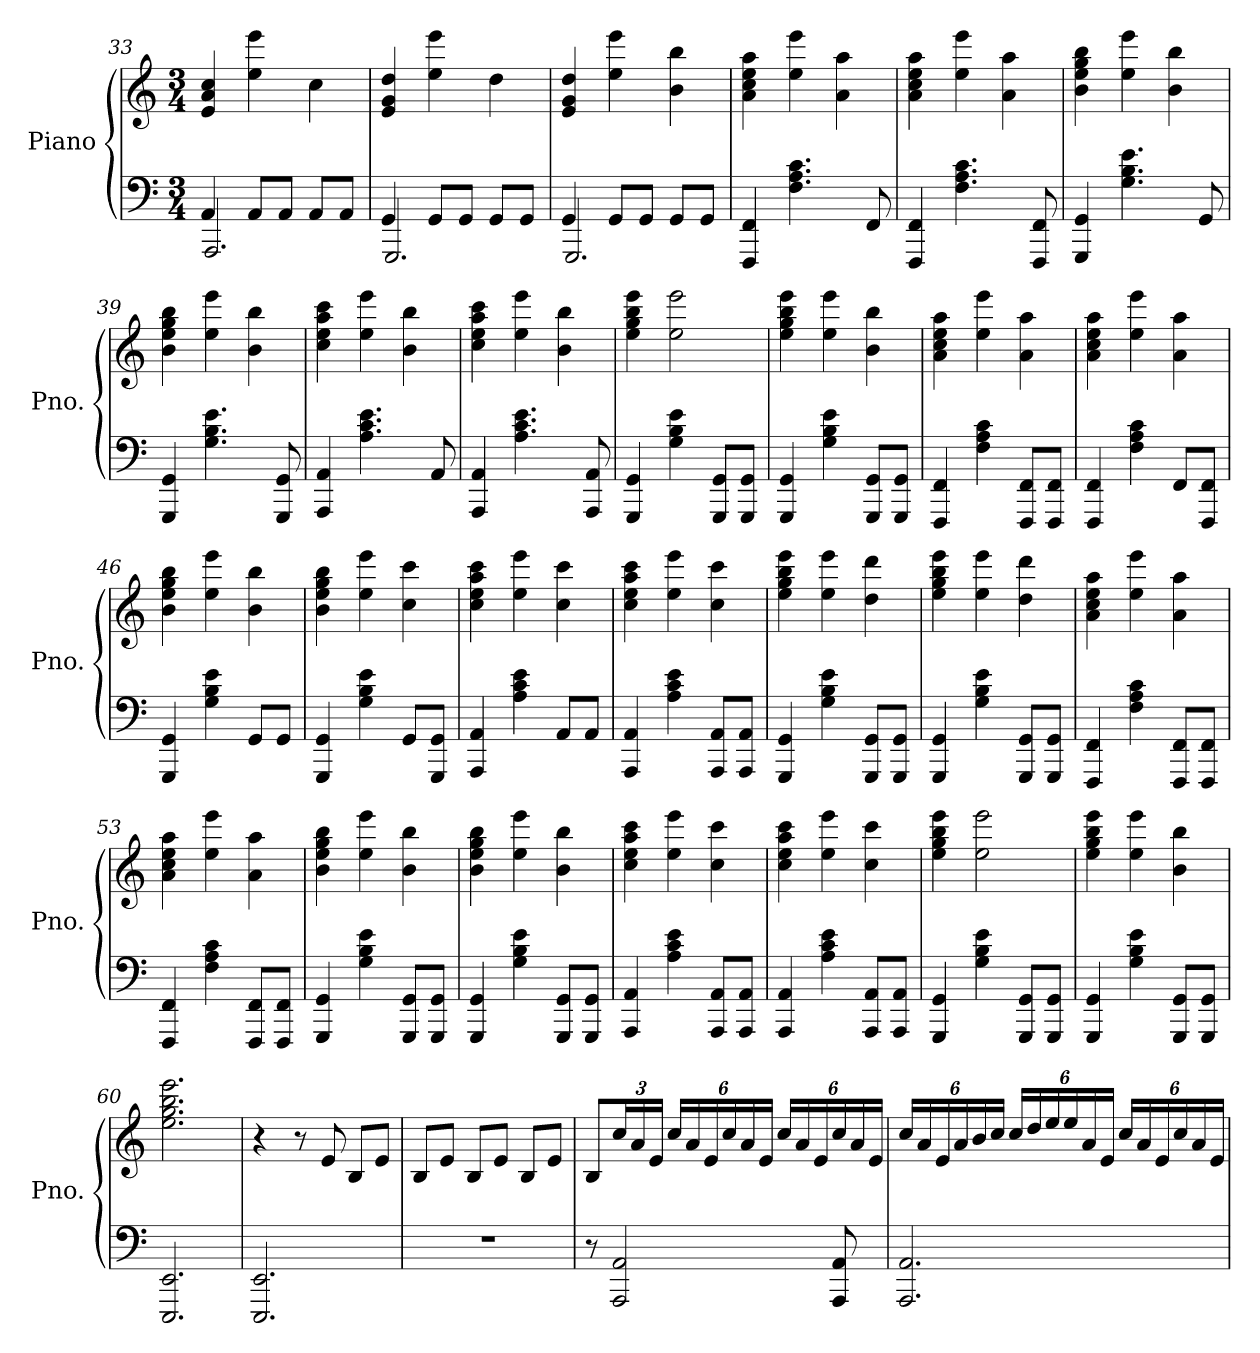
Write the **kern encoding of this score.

**kern	**kern
*part1	*part1
*staff2	*staff1
*I"Piano	*
*I'Pno.	*
*clefF4	*clefG2
*k[]	*k[]
*M3/4	*M3/4
=33	=33
*^	*
4AA/	2.AAA/	4e/ 4a/ 4cc/
8AA/L	.	4ee\ 4eee\
8AA/J	.	.
8AA/L	.	4cc\
8AA/J	.	.
=34	=34	=34
4GG/	2.GGG/	4e/ 4g/ 4dd/
8GG/L	.	4ee\ 4eee\
8GG/J	.	.
8GG/L	.	4dd\
8GG/J	.	.
=35	=35	=35
4GG/	2.GGG/	4e/ 4g/ 4dd/
8GG/L	.	4ee\ 4eee\
8GG/J	.	.
8GG/L	.	4b\ 4bb\
8GG/J	.	.
*v	*v	*
=36	=36
4FFF/ 4FF/	4a\ 4cc\ 4ee\ 4aa\
4.F\ 4.A\ 4.c\	4ee\ 4eee\
.	4a\ 4aa\
8FF/	.
=37	=37
4FFF/ 4FF/	4a\ 4cc\ 4ee\ 4aa\
4.F\ 4.A\ 4.c\	4ee\ 4eee\
.	4a\ 4aa\
8FFF/ 8FF/	.
=38	=38
4GGG/ 4GG/	4b\ 4ee\ 4gg\ 4bb\
4.G\ 4.B\ 4.e\	4ee\ 4eee\
.	4b\ 4bb\
8GG/	.
!!LO:LB:g=z
=39	=39
4GGG/ 4GG/	4b\ 4ee\ 4gg\ 4bb\
4.G\ 4.B\ 4.e\	4ee\ 4eee\
.	4b\ 4bb\
8GGG/ 8GG/	.
=40	=40
4AAA/ 4AA/	4cc\ 4ee\ 4aa\ 4ccc\
4.A\ 4.c\ 4.e\	4ee\ 4eee\
.	4b\ 4bb\
8AA/	.
=41	=41
4AAA/ 4AA/	4cc\ 4ee\ 4aa\ 4ccc\
4.A\ 4.c\ 4.e\	4ee\ 4eee\
.	4b\ 4bb\
8AAA/ 8AA/	.
=42	=42
4GGG/ 4GG/	4ee\ 4gg\ 4bb\ 4eee\
4G\ 4B\ 4e\	2ee\ 2eee\
8GGG/ 8GG/L	.
8GGG/ 8GG/J	.
=43	=43
4GGG/ 4GG/	4ee\ 4gg\ 4bb\ 4eee\
4G\ 4B\ 4e\	4ee\ 4eee\
8GGG/ 8GG/L	4b\ 4bb\
8GGG/ 8GG/J	.
=44	=44
4FFF/ 4FF/	4a\ 4cc\ 4ee\ 4aa\
4F\ 4A\ 4c\	4ee\ 4eee\
8FFF/ 8FF/L	4a\ 4aa\
8FFF/ 8FF/J	.
=45	=45
4FFF/ 4FF/	4a\ 4cc\ 4ee\ 4aa\
4F\ 4A\ 4c\	4ee\ 4eee\
8FF/L	4a\ 4aa\
8FFF/ 8FF/J	.
!!LO:LB:g=z
=46	=46
4GGG/ 4GG/	4b\ 4ee\ 4gg\ 4bb\
4G\ 4B\ 4e\	4ee\ 4eee\
8GG/L	4b\ 4bb\
8GG/J	.
=47	=47
4GGG/ 4GG/	4b\ 4ee\ 4gg\ 4bb\
4G\ 4B\ 4e\	4ee\ 4eee\
8GG/L	4cc\ 4ccc\
8GGG/ 8GG/J	.
=48	=48
4AAA/ 4AA/	4cc\ 4ee\ 4aa\ 4ccc\
4A\ 4c\ 4e\	4ee\ 4eee\
8AA/L	4cc\ 4ccc\
8AA/J	.
=49	=49
4AAA/ 4AA/	4cc\ 4ee\ 4aa\ 4ccc\
4A\ 4c\ 4e\	4ee\ 4eee\
8AAA/ 8AA/L	4cc\ 4ccc\
8AAA/ 8AA/J	.
=50	=50
4GGG/ 4GG/	4ee\ 4gg\ 4bb\ 4eee\
4G\ 4B\ 4e\	4ee\ 4eee\
8GGG/ 8GG/L	4dd\ 4ddd\
8GGG/ 8GG/J	.
=51	=51
4GGG/ 4GG/	4ee\ 4gg\ 4bb\ 4eee\
4G\ 4B\ 4e\	4ee\ 4eee\
8GGG/ 8GG/L	4dd\ 4ddd\
8GGG/ 8GG/J	.
=52	=52
4FFF/ 4FF/	4a\ 4cc\ 4ee\ 4aa\
4F\ 4A\ 4c\	4ee\ 4eee\
8FFF/ 8FF/L	4a\ 4aa\
8FFF/ 8FF/J	.
!!LO:LB:g=z
=53	=53
4FFF/ 4FF/	4a\ 4cc\ 4ee\ 4aa\
4F\ 4A\ 4c\	4ee\ 4eee\
8FFF/ 8FF/L	4a\ 4aa\
8FFF/ 8FF/J	.
=54	=54
4GGG/ 4GG/	4b\ 4ee\ 4gg\ 4bb\
4G\ 4B\ 4e\	4ee\ 4eee\
8GGG/ 8GG/L	4b\ 4bb\
8GGG/ 8GG/J	.
=55	=55
4GGG/ 4GG/	4b\ 4ee\ 4gg\ 4bb\
4G\ 4B\ 4e\	4ee\ 4eee\
8GGG/ 8GG/L	4b\ 4bb\
8GGG/ 8GG/J	.
=56	=56
4AAA/ 4AA/	4cc\ 4ee\ 4aa\ 4ccc\
4A\ 4c\ 4e\	4ee\ 4eee\
8AAA/ 8AA/L	4cc\ 4ccc\
8AAA/ 8AA/J	.
=57	=57
4AAA/ 4AA/	4cc\ 4ee\ 4aa\ 4ccc\
4A\ 4c\ 4e\	4ee\ 4eee\
8AAA/ 8AA/L	4cc\ 4ccc\
8AAA/ 8AA/J	.
=58	=58
4GGG/ 4GG/	4ee\ 4gg\ 4bb\ 4eee\
4G\ 4B\ 4e\	2ee\ 2eee\
8GGG/ 8GG/L	.
8GGG/ 8GG/J	.
=59	=59
4GGG/ 4GG/	4ee\ 4gg\ 4bb\ 4eee\
4G\ 4B\ 4e\	4ee\ 4eee\
8GGG/ 8GG/L	4b\ 4bb\
8GGG/ 8GG/J	.
!!LO:LB:g=z
=60	=60
2.EEE/ 2.EE/	2.ee\ 2.gg\ 2.bb\ 2.eee\
=61	=61
2.EEE/ 2.EE/	4r
.	8r
.	8e/
.	8B/L
.	8e/J
=62	=62
2.r	8B/L
.	8e/J
.	8B/L
.	8e/J
.	8B/L
.	8e/J
=63	=63
8r	8B/L
*	*Xbrackettup
2AAA/ 2AA/	24cc/L
.	24a/
.	24e/JJ
.	24cc/LL
.	24a/
.	24e/
.	24cc/
.	24a/
.	24e/JJ
.	24cc/LL
.	24a/
.	24e/
8AAA/ 8AA/	24cc/
.	24a/
.	24e/JJ
!!LO:LB:g=z
=64	=64
2.AAA/ 2.AA/	24cc/LL
.	24a/
.	24e/
.	24a/
.	24b/
.	24cc/JJ
.	24cc/LL
.	24dd/
.	24ee/
.	24ee/
.	24a/
.	24e/JJ
.	24cc/LL
.	24a/
.	24e/
.	24cc/
.	24a/
.	24e/JJ
=	=
*-	*-
